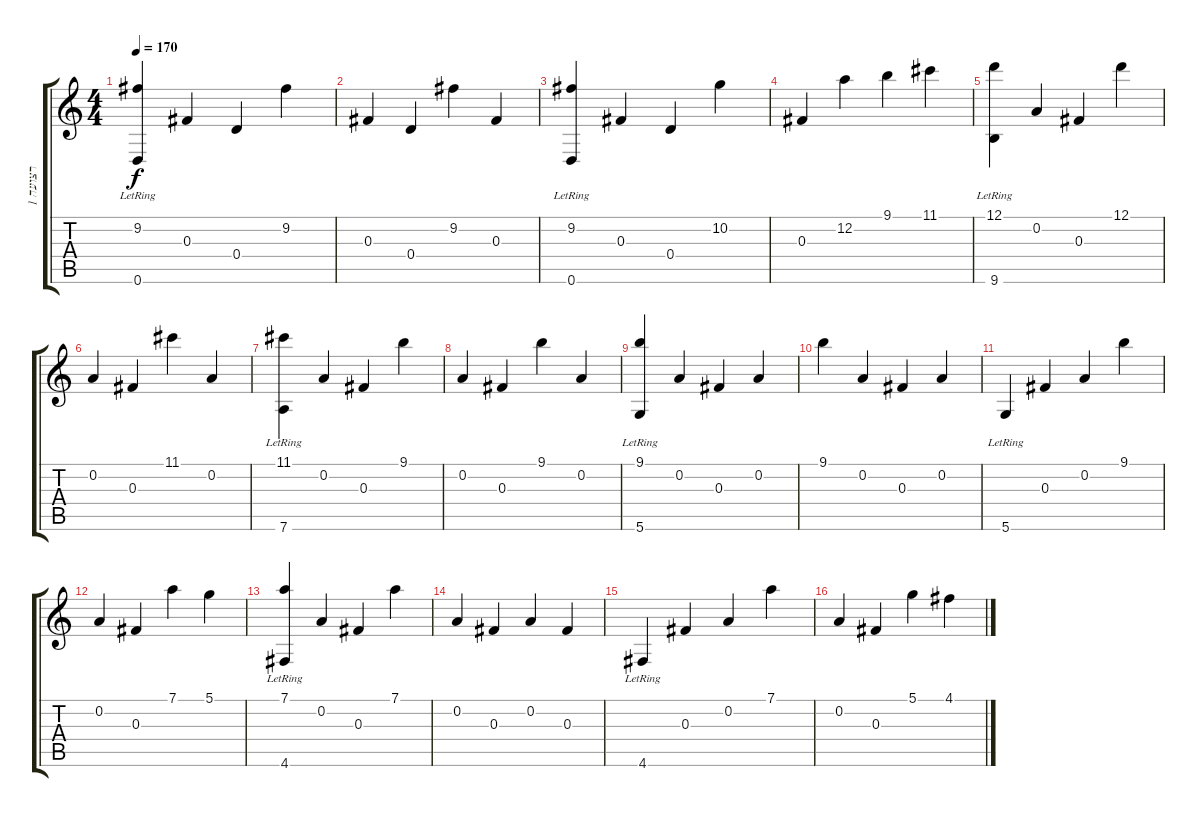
\track ("רצועה 1" "רצועה 1") {instrument acousticguitarsteel}
\staff {score tabs}
\tuning (D4 A3 Gb3 D3 A2 D2) {hide}
\ts (4 4)
\tempo 170
\clef g2
\ks c
(9.2 0.6{lr}).4{dy f} 0.3.4 0.4.4 9.2.4 |
0.3.4 0.4.4 9.2.4 0.3.4 |
(9.2 0.6{lr}).4 0.3.4 0.4.4 10.2.4 |
0.3.4 12.2.4 9.1.4 11.1.4 |
(12.1 9.6{lr}).4 0.2.4 0.3.4 12.1.4 |
0.2.4 0.3.4 11.1.4 0.2.4 |
(11.1 7.6{lr}).4 0.2.4 0.3.4 9.1.4 |
0.2.4 0.3.4 9.1.4 0.2.4 |
(9.1 5.6{lr}).4 0.2.4 0.3.4 0.2.4 |
9.1.4 0.2.4 0.3.4 0.2.4 |
5.6{lr}.4 0.3.4 0.2.4 9.1.4 |
0.2.4 0.3.4 7.1.4 5.1.4 |
(7.1 4.6{lr}).4 0.2.4 0.3.4 7.1.4 |
0.2.4 0.3.4 0.2.4 0.3.4 |
4.6{lr}.4 0.3.4 0.2.4 7.1.4 |
0.2.4 0.3.4 5.1.4 4.1.4
